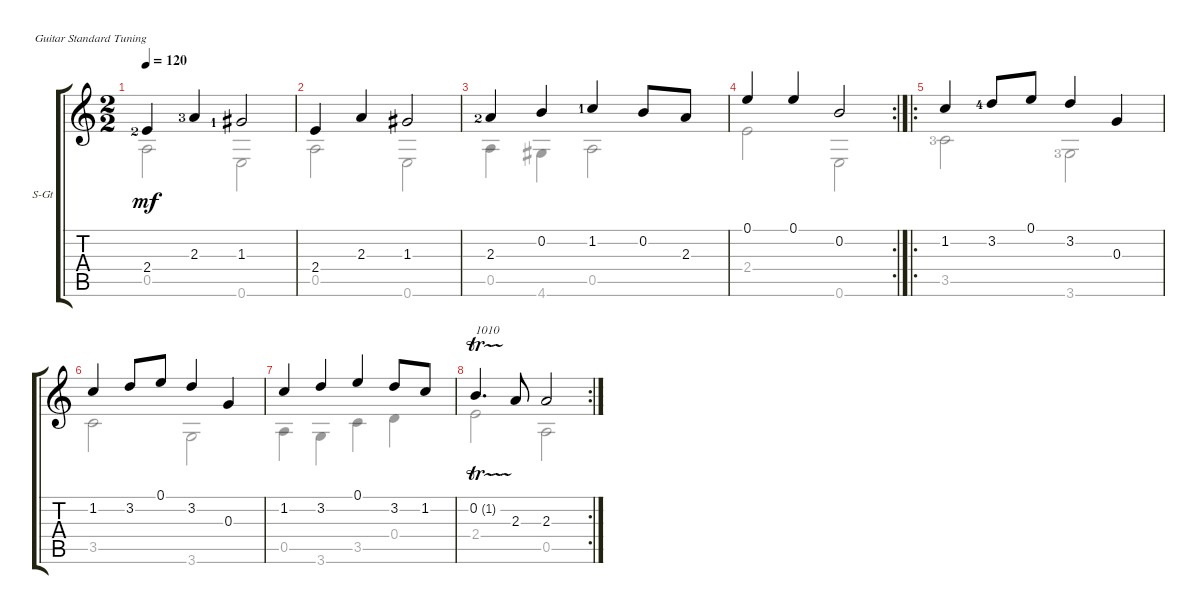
\defaultSystemsLayout 4
\bracketExtendMode groupsimilarinstruments
\firstSystemTrackNameOrientation horizontal
\otherSystemsTrackNameOrientation horizontal
\track ("Steel Guitar" "S-Gt") {instrument acousticguitarsteel}
\staff {score tabs}
\tuning (E4 B3 G3 D3 A2 E2)
\voice
\ts (2 2)
\tempo 120
\clef g2
\ks c
2.4{lf 3}.4{dy mf instrument acousticguitarsteel} 2.3{lf 4}.4 1.3{lf 2}.2 |
2.4.4 2.3.4 1.3.2 |
2.3{lf 3}.4 0.2.4 1.2{lf 2}.4 0.2.8 2.3.8 |
\rc 2
0.1.4 0.1.4 0.2.2 |
\ro
1.2.4 3.2{lf 5}.8 0.1.8 3.2.4 0.3.4 |
1.2.4 3.2.8 0.1.8 3.2.4 0.3.4 |
1.2.4 3.2.4 0.1.4 3.2.8 1.2.8 |
\rc 2
0.2{tr (1 16)}.4{d txt "1010"} 2.3.8 2.3.2
\voice
\clef g2
\ottava regular
\simile none
\ks c
0.5.2{dy mf} 0.6.2 |
0.5.2 0.6.2 |
0.5.4 4.6.4 0.5.2 |
2.4.2 0.6.2 |
3.5{lf 4}.2 3.6{lf 4}.2 |
3.5.2 3.6.2 |
0.5.4 3.6.4 3.5.4 0.4.4 |
2.4.2 0.5.2
